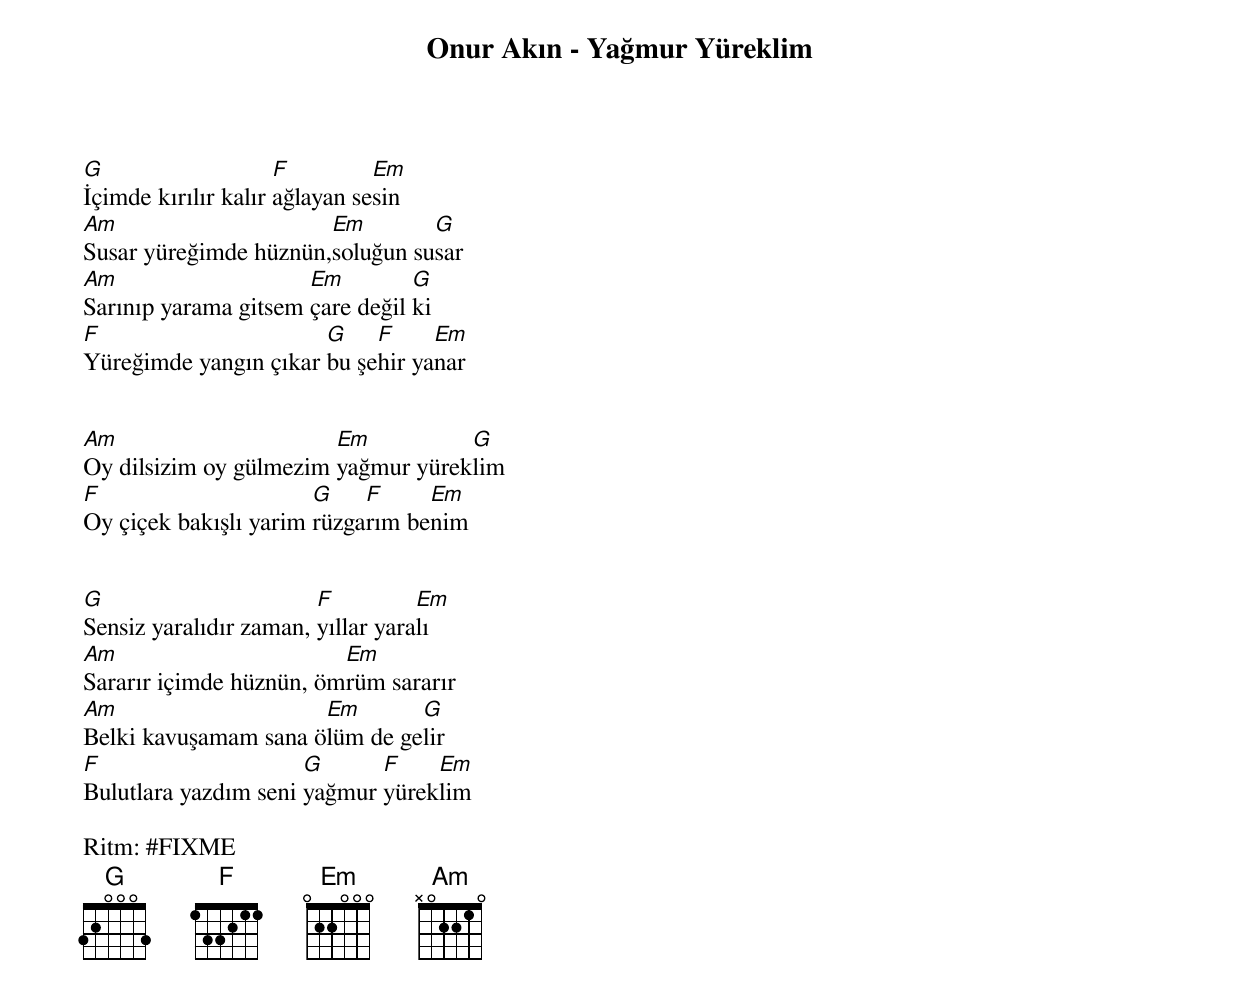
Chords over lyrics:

Onur Akın - Yağmur Yüreklim

G                    F         Em
İçimde kırılır kalır ağlayan sesin
Am                     Em        G
Susar yüreğimde hüznün,soluğun susar
Am                    Em         G
Sarınıp yarama gitsem çare değil ki
F                      G    F     Em
Yüreğimde yangın çıkar bu şehir yanar


Am                      Em          G
Oy dilsizim oy gülmezim yağmur yüreklim
F                      G    F     Em
Oy çiçek bakışlı yarim rüzgarım benim


G                       F          Em
Sensiz yaralıdır zaman, yıllar yaralı
Am                       Em
Sararır içimde hüznün, ömrüm sararır
Am                    Em       G
Belki kavuşamam sana ölüm de gelir
F                     G      F    Em
Bulutlara yazdım seni yağmur yüreklim

Ritm: #FIXME
